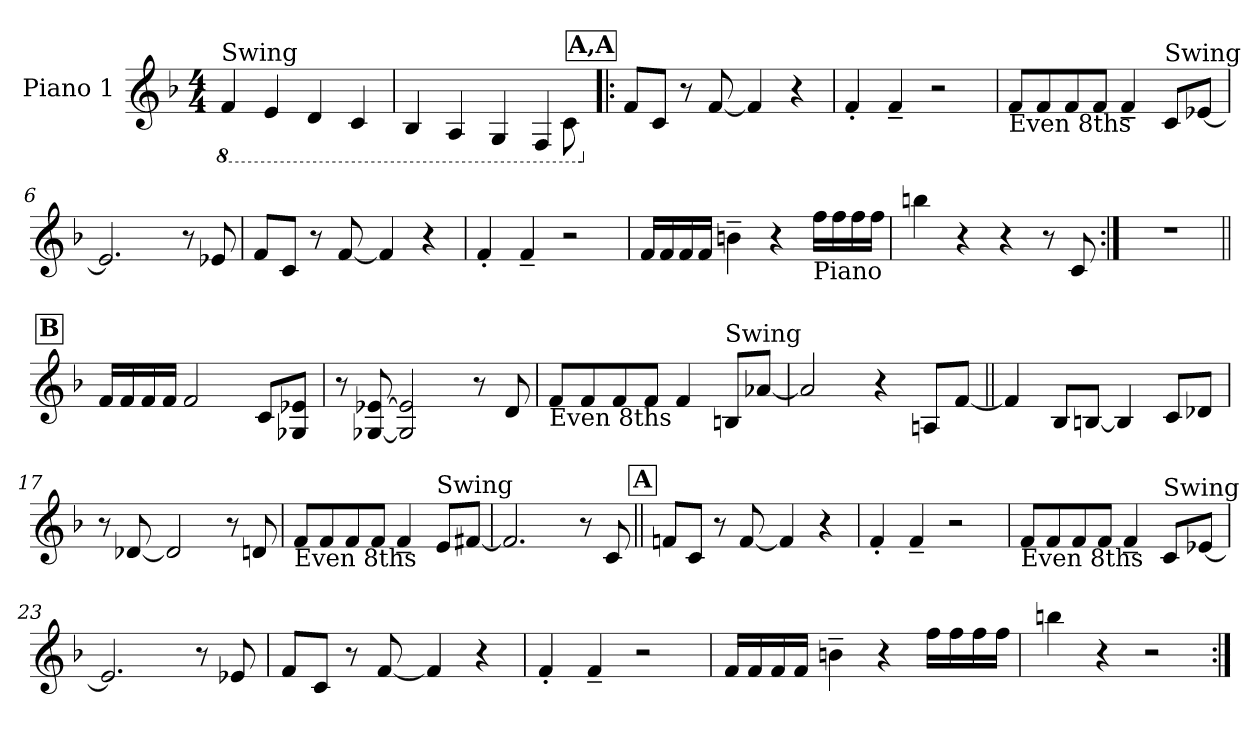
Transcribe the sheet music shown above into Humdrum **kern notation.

**kern
*part1
*staff1
*I"Piano 1
*I'Pn1
*clefG2
*k[b-]
*M4/4
*8ba
=1
!LO:TX:a:t=Swing
4F!/
4E!/
4D!/
4C!/
=2
*^
4BB-!/	2..ryy
4AA!/	.
4GG!/	.
4FF!/	.
.	8C\
*v	*v
!!LO:LB:g=z
!!LO:REH:place=s1:a:fs=14:t=A,A
=3!|:
*X8ba
8f/L
8c/J
8r
[8f/
4f/]
4r
=4
4f'/
4f~/
2r
=5
!LO:TX:b:t=Even 8ths
8f/L
8f/
8f/
8f/J
4f~/
!LO:TX:a:t=Swing
8c/L
[8e-X/J
=6
2.e-/]
8r
8e-X/
!!LO:LB:g=z
=7
8f/L
8c/J
8r
[8f/
4f/]
4r
=8
4f'/
4f~/
2r
=9
16f/LL
16f/
16f/
16f/JJ
4bn~\
4r
!LO:TX:b:t=Piano
16ff\LL
16ff\
16ff\
16ff\JJ
=10
4bbn\
4r
4r
8r
8c/
=11:|!
1r
!!LO:LB:g=z
!!LO:REH:place=s1:a:fs=14:t=B
=12||
16f/LL
16f/
16f/
16f/JJ
2f/
8c/L
8G-X/ 8e-X/J
=13
8r
[8G-X/ [8e-X/
2G-/] 2e-/]
8r
8d/
=14
!LO:TX:b:t=Even 8ths
8f/L
8f/
8f/
8f/J
4f/
!LO:TX:a:t=Swing
8Bn/L
[8a-X/J
=15
2a-/]
4r
8An/L
[8f/J
!!LO:LB:g=z
=16||
4f/]
8B-/L
[8Bn/J
4B/]
8c/L
8d-X/J
=17
8r
[8d-X/
2d-/]
8r
8dn/
=18
!LO:TX:b:t=Even 8ths
8f/L
8f/
8f/
8f/J
4f~/
!LO:TX:a:t=Swing
8e/L
[8f#X/J
=19
2.f#/]
8r
8c/
!!LO:LB:g=z
!!LO:REH:place=s1:a:fs=14:t=A
=20||
8fn/L
8c/J
8r
[8f/
4f/]
4r
=21
4f'/
4f~/
2r
=22
!LO:TX:b:t=Even 8ths
8f/L
8f/
8f/
8f/J
4f~/
!LO:TX:a:t=Swing
8c/L
[8e-X/J
=23
2.e-/]
8r
8e-X/
!!LO:LB:g=z
=24
8f/L
8c/J
8r
[8f/
4f/]
4r
=25
4f'/
4f~/
2r
=26
16f/LL
16f/
16f/
16f/JJ
4bn~\
4r
16ff\LL
16ff\
16ff\
16ff\JJ
=27
4bbn\
4r
2r
=:|!
*-
